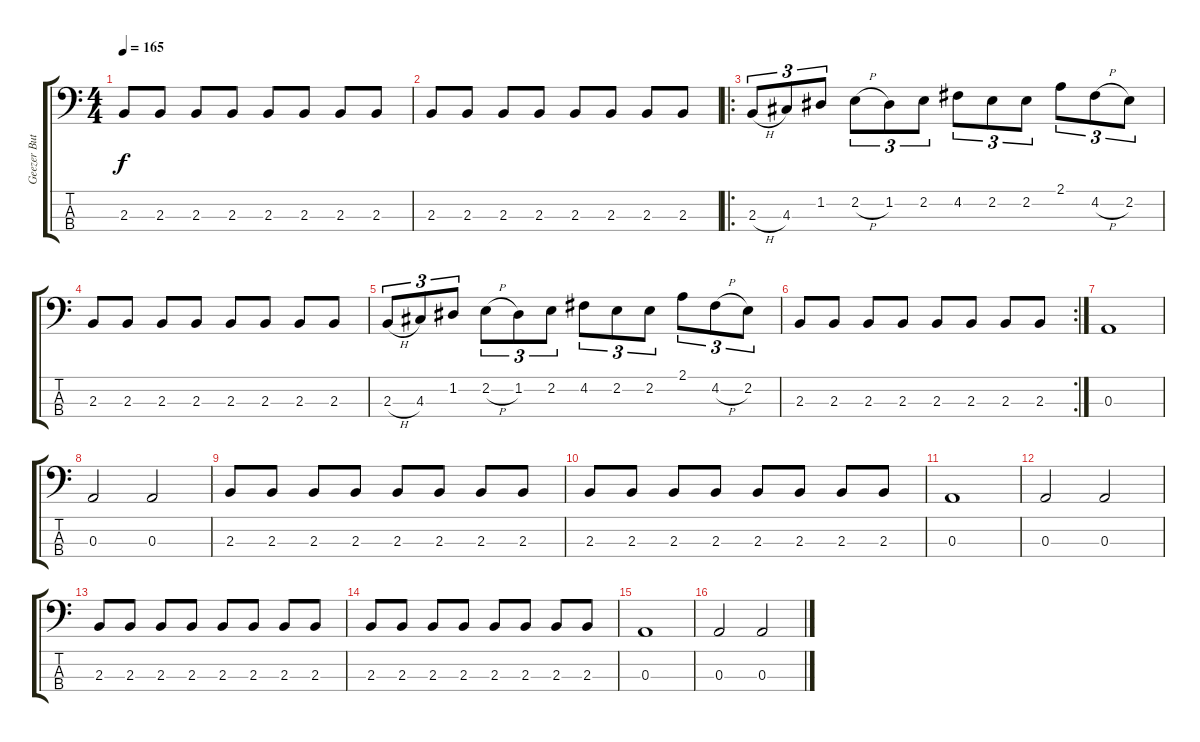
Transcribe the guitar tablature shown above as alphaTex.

\track ("Geezer Butler" "Geezer But") {instrument electricbassfinger}
\staff {score tabs}
\tuning (G2 D2 A1 E1) {hide}
\ts (4 4)
\tempo 165
\clef f4
\ks c
2.3.8{dy f} 2.3.8 2.3.8 2.3.8 2.3.8 2.3.8 2.3.8 2.3.8 |
2.3.8 2.3.8 2.3.8 2.3.8 2.3.8 2.3.8 2.3.8 2.3.8 |
\ro
2.3{h}.8{tu (3 2)} 4.3.8{tu (3 2)} 1.2.8{tu (3 2)} 2.2{h}.8{tu (3 2)} 1.2.8{tu (3 2)} 2.2.8{tu (3 2)} 4.2.8{tu (3 2)} 2.2.8{tu (3 2)} 2.2.8{tu (3 2)} 2.1.8{tu (3 2)} 4.2{h}.8{tu (3 2)} 2.2.8{tu (3 2)} |
2.3.8 2.3.8 2.3.8 2.3.8 2.3.8 2.3.8 2.3.8 2.3.8 |
2.3{h}.8{tu (3 2)} 4.3.8{tu (3 2)} 1.2.8{tu (3 2)} 2.2{h}.8{tu (3 2)} 1.2.8{tu (3 2)} 2.2.8{tu (3 2)} 4.2.8{tu (3 2)} 2.2.8{tu (3 2)} 2.2.8{tu (3 2)} 2.1.8{tu (3 2)} 4.2{h}.8{tu (3 2)} 2.2.8{tu (3 2)} |
\rc 2
2.3.8 2.3.8 2.3.8 2.3.8 2.3.8 2.3.8 2.3.8 2.3.8 |
0.3.1 |
0.3.2 0.3.2 |
2.3.8 2.3.8 2.3.8 2.3.8 2.3.8 2.3.8 2.3.8 2.3.8 |
2.3.8 2.3.8 2.3.8 2.3.8 2.3.8 2.3.8 2.3.8 2.3.8 |
0.3.1 |
0.3.2 0.3.2 |
2.3.8 2.3.8 2.3.8 2.3.8 2.3.8 2.3.8 2.3.8 2.3.8 |
2.3.8 2.3.8 2.3.8 2.3.8 2.3.8 2.3.8 2.3.8 2.3.8 |
0.3.1 |
0.3.2 0.3.2
